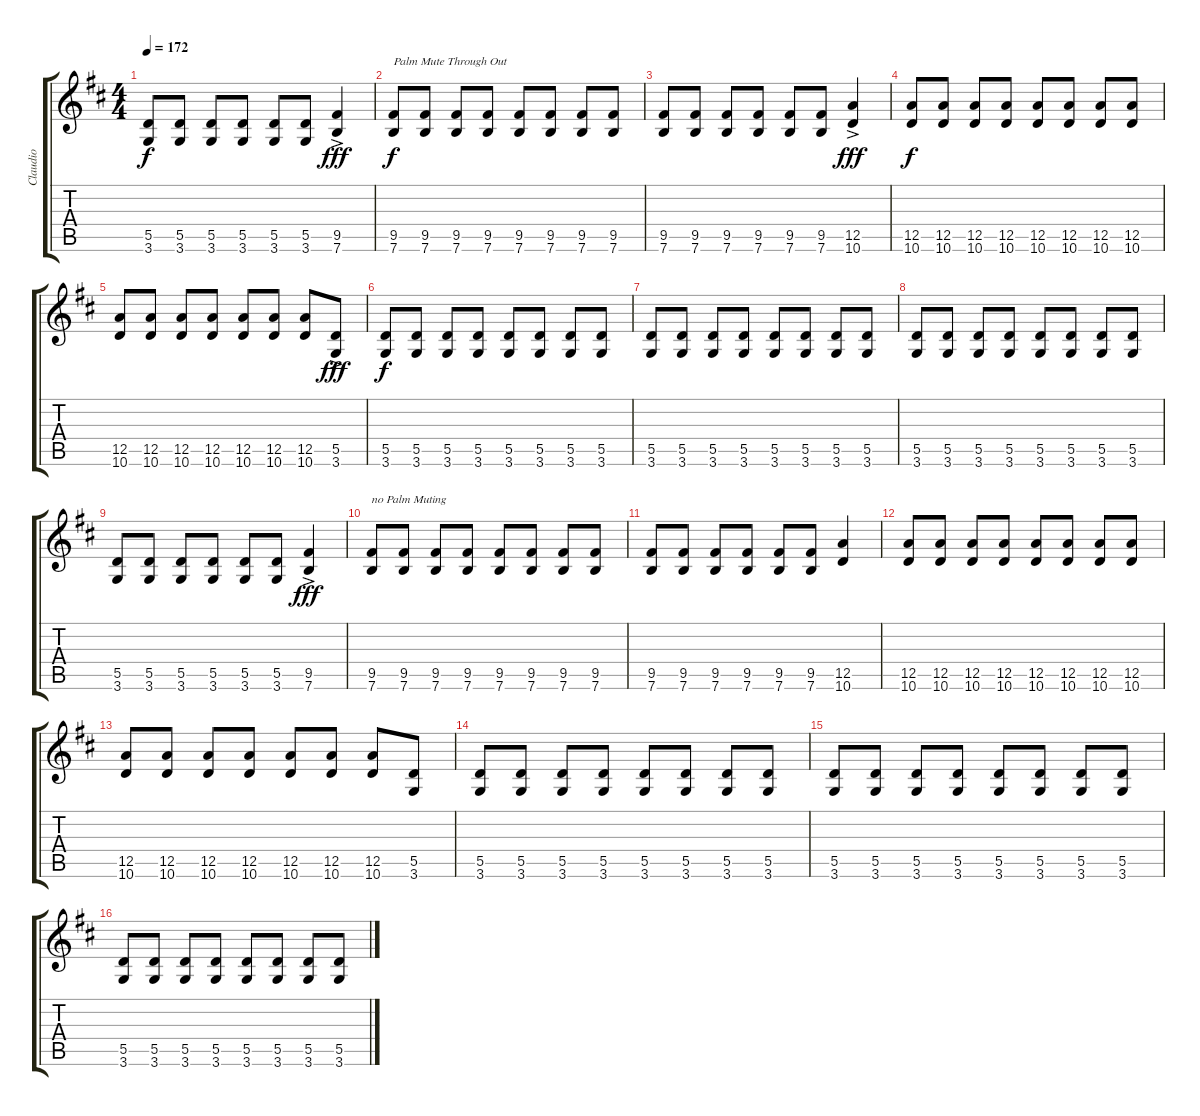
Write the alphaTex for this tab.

\track ("Claudio" "Claudio") {instrument distortionguitar}
\staff {score tabs}
\tuning (E4 B3 G3 D3 A2 E2) {hide}
\ts (4 4)
\tempo 172
\clef g2
\ks d
(5.5 3.6).8{dy f} (5.5 3.6).8 (5.5 3.6).8 (5.5 3.6).8 (5.5 3.6).8 (5.5 3.6).8 (9.5{ac} 7.6{ac}).4{dy fff} |
(9.5 7.6).8{txt "Palm Mute Through Out" dy f} (9.5 7.6).8 (9.5 7.6).8 (9.5 7.6).8 (9.5 7.6).8 (9.5 7.6).8 (9.5 7.6).8 (9.5 7.6).8 |
(9.5 7.6).8 (9.5 7.6).8 (9.5 7.6).8 (9.5 7.6).8 (9.5 7.6).8 (9.5 7.6).8 (12.5{ac} 10.6{ac}).4{dy fff} |
(12.5 10.6).8{dy f} (12.5 10.6).8 (12.5 10.6).8 (12.5 10.6).8 (12.5 10.6).8 (12.5 10.6).8 (12.5 10.6).8 (12.5 10.6).8 |
(12.5 10.6).8 (12.5 10.6).8 (12.5 10.6).8 (12.5 10.6).8 (12.5 10.6).8 (12.5 10.6).8 (12.5 10.6).8 (5.5{ac} 3.6{ac}).8{dy fff} |
(5.5 3.6).8{dy f} (5.5 3.6).8 (5.5 3.6).8 (5.5 3.6).8 (5.5 3.6).8 (5.5 3.6).8 (5.5 3.6).8 (5.5 3.6).8 |
(5.5 3.6).8 (5.5 3.6).8 (5.5 3.6).8 (5.5 3.6).8 (5.5 3.6).8 (5.5 3.6).8 (5.5 3.6).8 (5.5 3.6).8 |
(5.5 3.6).8 (5.5 3.6).8 (5.5 3.6).8 (5.5 3.6).8 (5.5 3.6).8 (5.5 3.6).8 (5.5 3.6).8 (5.5 3.6).8 |
(5.5 3.6).8 (5.5 3.6).8 (5.5 3.6).8 (5.5 3.6).8 (5.5 3.6).8 (5.5 3.6).8 (9.5{ac} 7.6{ac}).4{dy fff} |
(9.5 7.6).8{txt "no Palm Muting"} (9.5 7.6).8 (9.5 7.6).8 (9.5 7.6).8 (9.5 7.6).8 (9.5 7.6).8 (9.5 7.6).8 (9.5 7.6).8 |
(9.5 7.6).8 (9.5 7.6).8 (9.5 7.6).8 (9.5 7.6).8 (9.5 7.6).8 (9.5 7.6).8 (12.5 10.6).4 |
(12.5 10.6).8 (12.5 10.6).8 (12.5 10.6).8 (12.5 10.6).8 (12.5 10.6).8 (12.5 10.6).8 (12.5 10.6).8 (12.5 10.6).8 |
(12.5 10.6).8 (12.5 10.6).8 (12.5 10.6).8 (12.5 10.6).8 (12.5 10.6).8 (12.5 10.6).8 (12.5 10.6).8 (5.5 3.6).8 |
(5.5 3.6).8 (5.5 3.6).8 (5.5 3.6).8 (5.5 3.6).8 (5.5 3.6).8 (5.5 3.6).8 (5.5 3.6).8 (5.5 3.6).8 |
(5.5 3.6).8 (5.5 3.6).8 (5.5 3.6).8 (5.5 3.6).8 (5.5 3.6).8 (5.5 3.6).8 (5.5 3.6).8 (5.5 3.6).8 |
(5.5 3.6).8 (5.5 3.6).8 (5.5 3.6).8 (5.5 3.6).8 (5.5 3.6).8 (5.5 3.6).8 (5.5 3.6).8 (5.5 3.6).8
